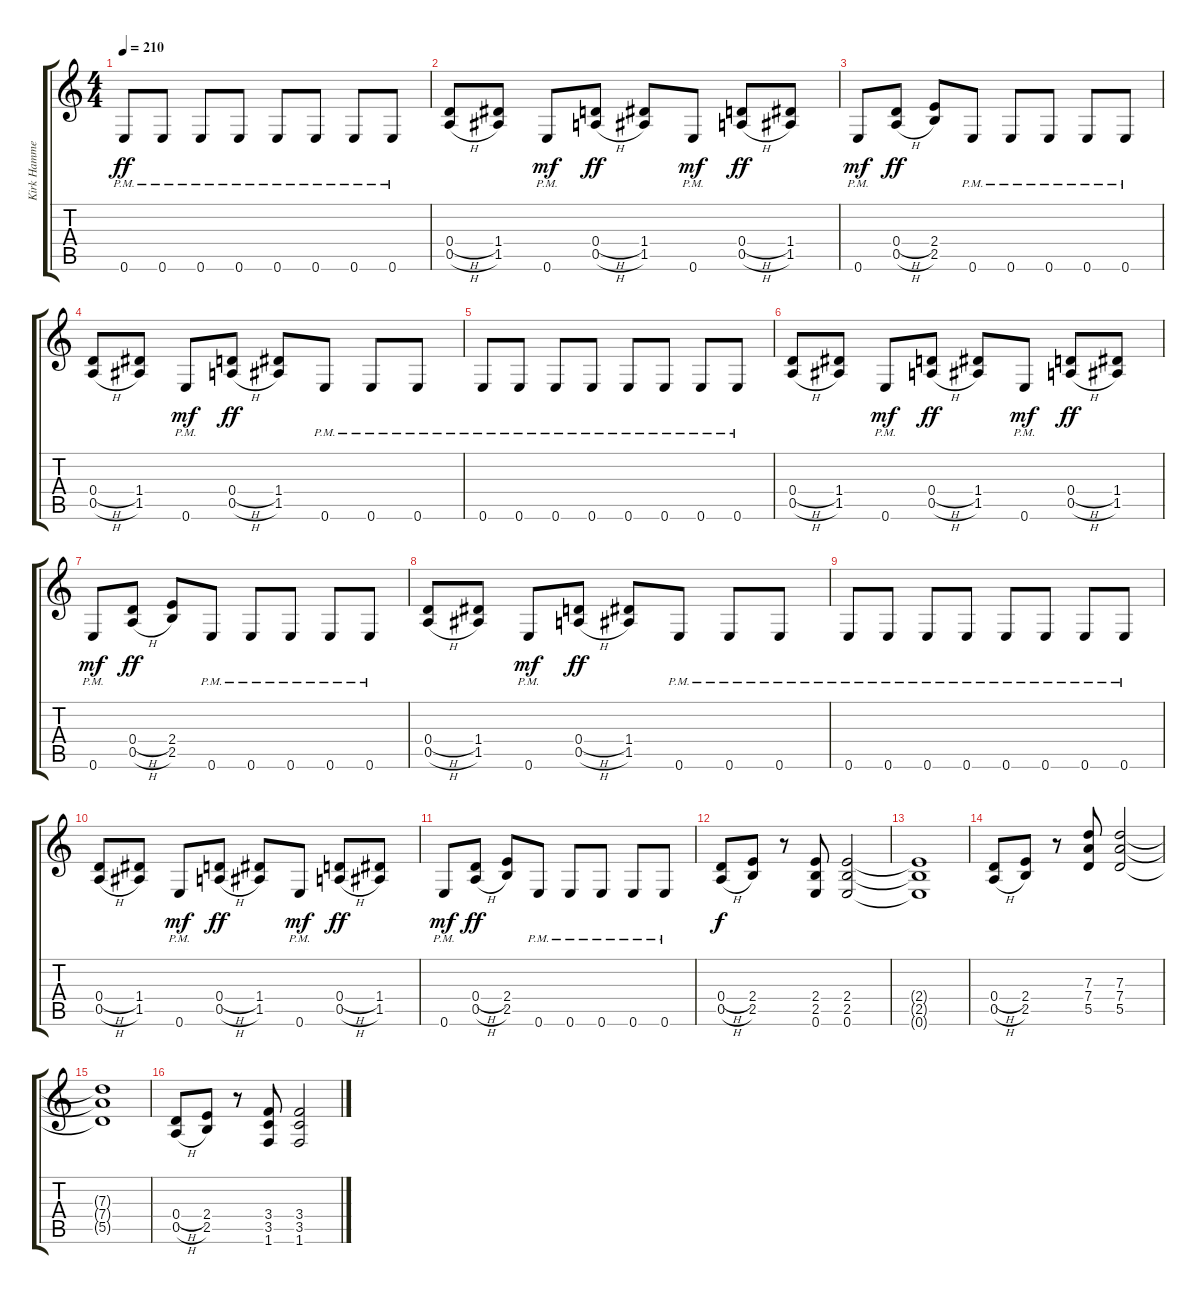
\track ("Kirk Hammet" "Kirk Hamme") {instrument electricguitarclean}
\staff {score tabs}
\tuning (E4 B3 G3 D3 A2 E2) {hide}
\ts (4 4)
\tempo 210
\clef g2
\ks c
0.6{pm}.8{dy ff} 0.6{pm}.8 0.6{pm}.8 0.6{pm}.8 0.6{pm}.8 0.6{pm}.8 0.6{pm}.8 0.6{pm}.8 |
(0.4{h} 0.5{h}).8 (1.4 1.5).8 0.6{pm}.8{dy mf} (0.4{h} 0.5{h}).8{dy ff} (1.4 1.5).8 0.6{pm}.8{dy mf} (0.4{h} 0.5{h}).8{dy ff} (1.4 1.5).8 |
0.6{pm}.8{dy mf} (0.4{h} 0.5{h}).8{dy ff} (2.4 2.5).8 0.6{pm}.8 0.6{pm}.8 0.6{pm}.8 0.6{pm}.8 0.6{pm}.8 |
(0.4{h} 0.5{h}).8 (1.4 1.5).8 0.6{pm}.8{dy mf} (0.4{h} 0.5{h}).8{dy ff} (1.4 1.5).8 0.6{pm}.8 0.6{pm}.8 0.6{pm}.8 |
0.6{pm}.8 0.6{pm}.8 0.6{pm}.8 0.6{pm}.8 0.6{pm}.8 0.6{pm}.8 0.6{pm}.8 0.6{pm}.8 |
(0.4{h} 0.5{h}).8 (1.4 1.5).8 0.6{pm}.8{dy mf} (0.4{h} 0.5{h}).8{dy ff} (1.4 1.5).8 0.6{pm}.8{dy mf} (0.4{h} 0.5{h}).8{dy ff} (1.4 1.5).8 |
0.6{pm}.8{dy mf} (0.4{h} 0.5{h}).8{dy ff} (2.4 2.5).8 0.6{pm}.8 0.6{pm}.8 0.6{pm}.8 0.6{pm}.8 0.6{pm}.8 |
(0.4{h} 0.5{h}).8 (1.4 1.5).8 0.6{pm}.8{dy mf} (0.4{h} 0.5{h}).8{dy ff} (1.4 1.5).8 0.6{pm}.8 0.6{pm}.8 0.6{pm}.8 |
0.6{pm}.8 0.6{pm}.8 0.6{pm}.8 0.6{pm}.8 0.6{pm}.8 0.6{pm}.8 0.6{pm}.8 0.6{pm}.8 |
(0.4{h} 0.5{h}).8 (1.4 1.5).8 0.6{pm}.8{dy mf} (0.4{h} 0.5{h}).8{dy ff} (1.4 1.5).8 0.6{pm}.8{dy mf} (0.4{h} 0.5{h}).8{dy ff} (1.4 1.5).8 |
0.6{pm}.8{dy mf} (0.4{h} 0.5{h}).8{dy ff} (2.4 2.5).8 0.6{pm}.8 0.6{pm}.8 0.6{pm}.8 0.6{pm}.8 0.6{pm}.8 |
(0.4{h} 0.5{h}).8{dy f} (2.4 2.5).8 r.8 (2.4 2.5 0.6).8 (2.4 2.5 0.6).2 |
(2.4{t} 2.5{t} 0.6{t}).1 |
(0.4{h} 0.5{h}).8 (2.4 2.5).8 r.8 (7.3 7.4 5.5).8 (7.3 7.4 5.5).2 |
(7.3{t} 7.4{t} 5.5{t}).1 |
(0.4{h} 0.5{h}).8 (2.4 2.5).8 r.8 (3.4 3.5 1.6).8 (3.4 3.5 1.6).2
